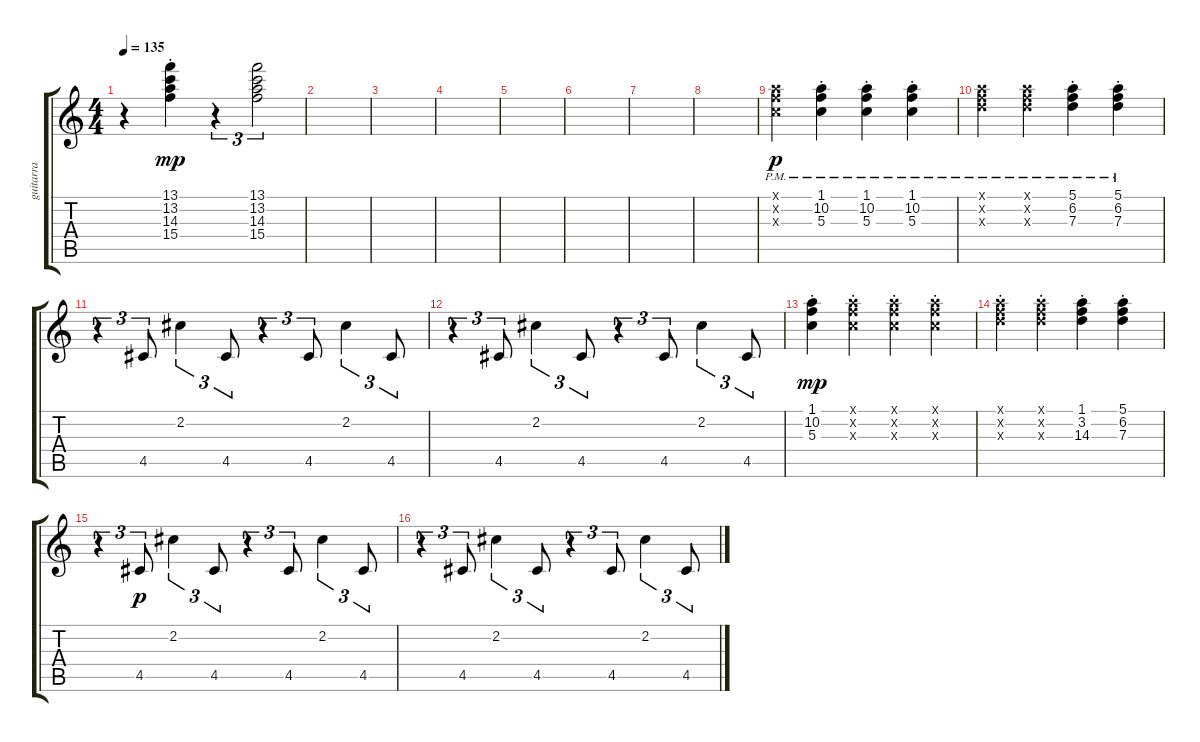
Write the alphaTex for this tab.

\track ("guitarra" "guitarra") {instrument distortionguitar}
\staff {score tabs}
\tuning (E4 B3 G3 D3 A2 E2) {hide}
\ts (4 4)
\tempo 135
\clef g2
\ks c
r.4{dy mp} (13.1{st} 13.2{st} 14.3{st} 15.4{st}).4 r.4{tu (3 2)} (13.1 13.2 14.3 15.4).2{tu (3 2)} |
|
|
|
|
|
|
|
(1.1{pm x} 1.2{pm x} 14.3{pm x}).4{dy p} (1.1{pm st} 10.2{pm st} 5.3{pm st}).4 (1.1{pm st} 10.2{pm st} 5.3{pm st}).4 (1.1{pm st} 10.2{pm st} 5.3{pm st}).4 |
(1.1{pm x} 3.2{pm x} 14.3{pm x}).4 (5.1{pm x} 6.2{pm x} 7.3{pm x}).4 (5.1{pm st} 6.2{pm st} 7.3{pm st}).4 (5.1{pm st} 6.2{pm st} 7.3{pm st}).4 |
r.4{tu (3 2)} 4.5.8{tu (3 2)} 2.2.4{tu (3 2)} 4.5.8{tu (3 2)} r.4{tu (3 2)} 4.5.8{tu (3 2)} 2.2.4{tu (3 2)} 4.5.8{tu (3 2)} |
r.4{tu (3 2)} 4.5.8{tu (3 2)} 2.2.4{tu (3 2)} 4.5.8{tu (3 2)} r.4{tu (3 2)} 4.5.8{tu (3 2)} 2.2.4{tu (3 2)} 4.5.8{tu (3 2)} |
(1.1{st} 10.2{st} 5.3{st}).4{dy mp} (1.1{st x} 1.2{st x} 14.3{st x}).4 (1.1{st x} 10.2{st x} 5.3{st x}).4 (1.1{st x} 1.2{st x} 14.3{st x}).4 |
(1.1{st x} 3.2{st x} 14.3{st x}).4 (5.1{st x} 6.2{st x} 7.3{st x}).4 (1.1{st} 3.2{st} 14.3{st}).4 (5.1{st} 6.2{st} 7.3{st}).4 |
r.4{tu (3 2)} 4.5.8{tu (3 2) dy p} 2.2.4{tu (3 2)} 4.5.8{tu (3 2)} r.4{tu (3 2)} 4.5.8{tu (3 2)} 2.2.4{tu (3 2)} 4.5.8{tu (3 2)} |
r.4{tu (3 2)} 4.5.8{tu (3 2)} 2.2.4{tu (3 2)} 4.5.8{tu (3 2)} r.4{tu (3 2)} 4.5.8{tu (3 2)} 2.2.4{tu (3 2)} 4.5.8{tu (3 2)}
